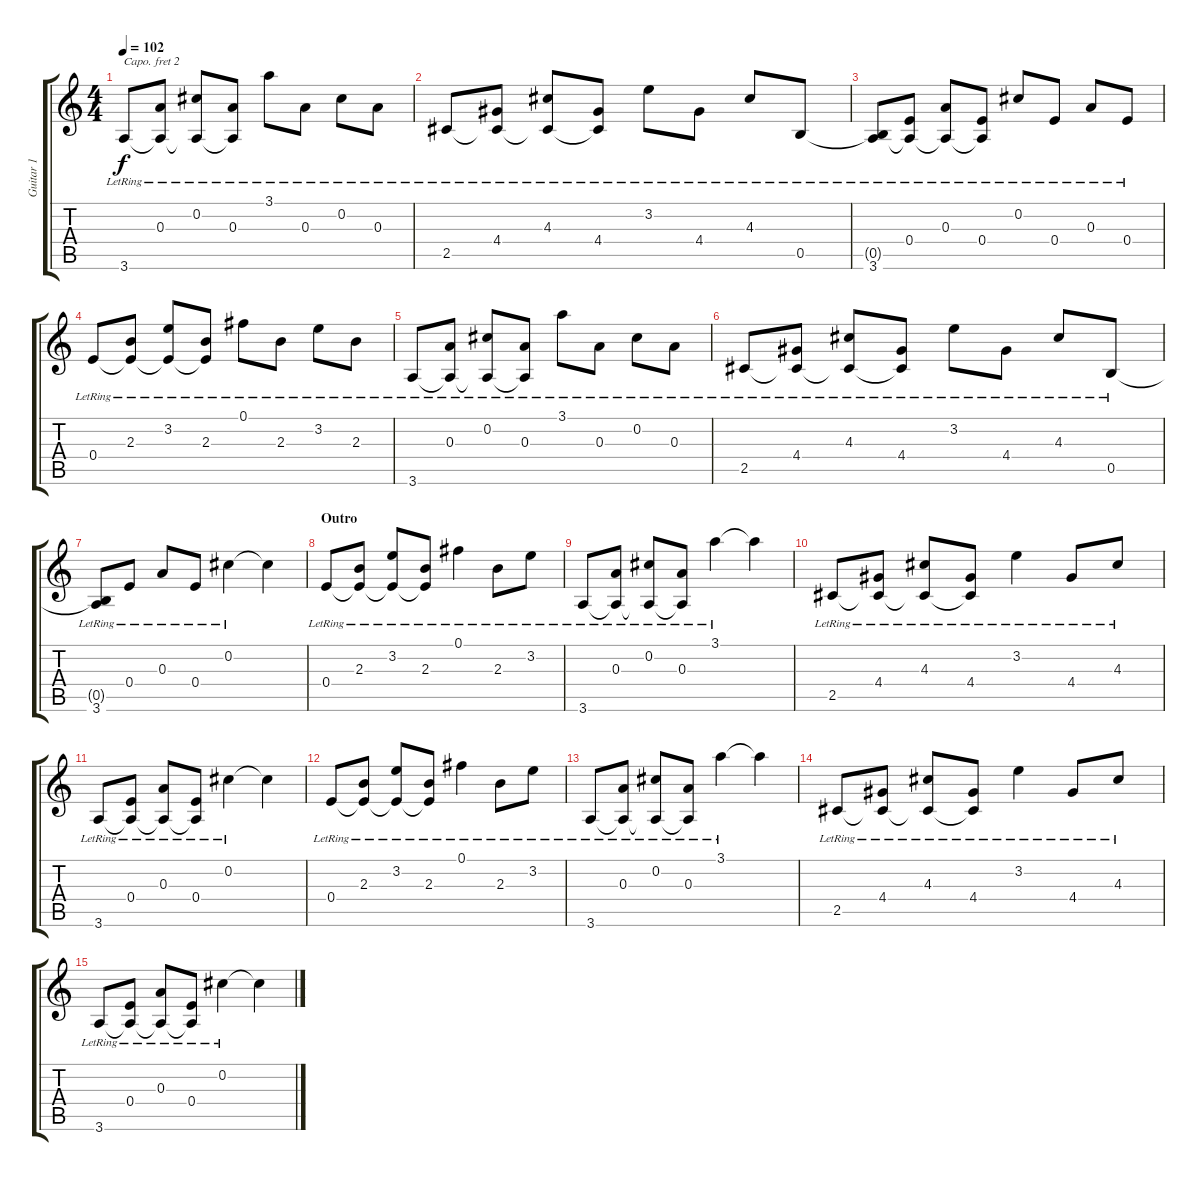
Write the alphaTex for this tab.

\track ("Guitar 1" "Guitar 1") {instrument electricguitarjazz}
\staff {score tabs}
\capo 2
\tuning (E4 B3 G3 D3 A2 E2) {hide}
\ts (4 4)
\tempo 102
\clef g2
\ks c
3.6{lr}.8{dy f} (0.3{lr} 3.6{t}).8 (0.2{lr} 3.6{t}).8 (0.3{lr} 3.6{t}).8 3.1{lr}.8 0.3{lr}.8 0.2{lr}.8 0.3{lr}.8 |
2.5{lr}.8 (4.4{lr} 2.5{t}).8 (4.3{lr} 2.5{t}).8 (4.4{lr} 2.5{t}).8 3.2{lr}.8 4.4{lr}.8 4.3{lr}.8 0.5{lr}.8 |
(0.5{t} 3.6{lr}).8 (0.4{lr} 3.6{t}).8 (0.3{lr} 3.6{t}).8 (0.4{lr} 3.6{t}).8 0.2{lr}.8 0.4{lr}.8 0.3{lr}.8 0.4{lr}.8 |
0.4{lr}.8 (2.3{lr} 0.4{t}).8 (3.2{lr} 0.4{t}).8 (2.3{lr} 0.4{t}).8 0.1{lr}.8 2.3{lr}.8 3.2{lr}.8 2.3{lr}.8 |
3.6{lr}.8 (0.3{lr} 3.6{t}).8 (0.2{lr} 3.6{t}).8 (0.3{lr} 3.6{t}).8 3.1{lr}.8 0.3{lr}.8 0.2{lr}.8 0.3{lr}.8 |
2.5{lr}.8 (4.4{lr} 2.5{t}).8 (4.3{lr} 2.5{t}).8 (4.4{lr} 2.5{t}).8 3.2{lr}.8 4.4{lr}.8 4.3{lr}.8 0.5{lr}.8 |
(0.5{t} 3.6{lr}).8 0.4{lr}.8 0.3{lr}.8 0.4{lr}.8 0.2{lr}.4 0.2{t}.4 |
\section ("" "Outro")
0.4{lr}.8 (2.3{lr} 0.4{t}).8 (3.2{lr} 0.4{t}).8 (2.3{lr} 0.4{t}).8 0.1{lr}.4 2.3{lr}.8 3.2{lr}.8 |
3.6{lr}.8 (0.3{lr} 3.6{t}).8 (0.2{lr} 3.6{t}).8 (0.3{lr} 3.6{t}).8 3.1{lr}.4 3.1{t}.4 |
2.5{lr}.8 (4.4{lr} 2.5{t}).8 (4.3{lr} 2.5{t}).8 (4.4{lr} 2.5{t}).8 3.2{lr}.4 4.4{lr}.8 4.3{lr}.8 |
3.6{lr}.8 (0.4{lr} 3.6{t}).8 (0.3{lr} 3.6{t}).8 (0.4{lr} 3.6{t}).8 0.2{lr}.4 0.2{t}.4 |
0.4{lr}.8 (2.3{lr} 0.4{t}).8 (3.2{lr} 0.4{t}).8 (2.3{lr} 0.4{t}).8 0.1{lr}.4 2.3{lr}.8 3.2{lr}.8 |
3.6{lr}.8 (0.3{lr} 3.6{t}).8 (0.2{lr} 3.6{t}).8 (0.3{lr} 3.6{t}).8 3.1{lr}.4 3.1{t}.4 |
2.5{lr}.8 (4.4{lr} 2.5{t}).8 (4.3{lr} 2.5{t}).8 (4.4{lr} 2.5{t}).8 3.2{lr}.4 4.4{lr}.8 4.3{lr}.8 |
3.6{lr}.8 (0.4{lr} 3.6{t}).8 (0.3{lr} 3.6{t}).8 (0.4{lr} 3.6{t}).8 0.2{lr}.4 0.2{t}.4
